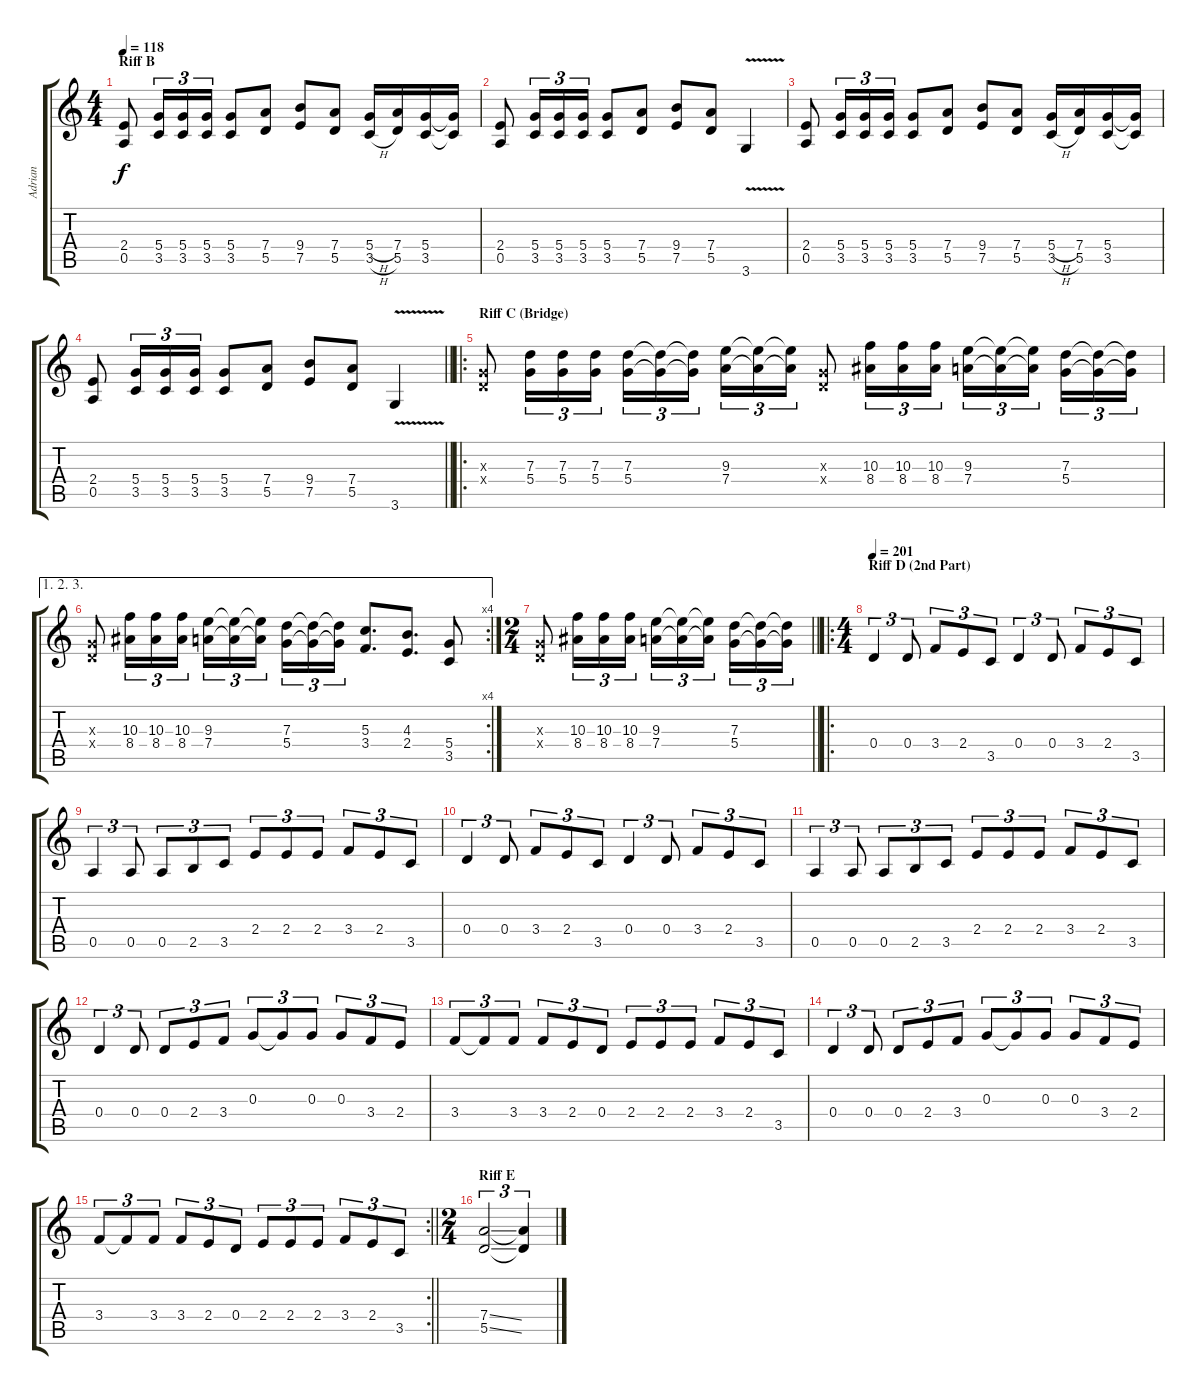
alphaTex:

\track ("Adrian" "Adrian") {instrument distortionguitar}
\staff {score tabs}
\tuning (E4 B3 G3 D3 A2 E2) {hide}
\ts (4 4)
\section ("" "Riff B")
\tempo 118
\clef g2
\ks c
(2.4 0.5).8{dy f} (5.4 3.5).16{tu (3 2)} (5.4 3.5).16{tu (3 2)} (5.4 3.5).16{tu (3 2)} (5.4 3.5).8 (7.4 5.5).8 (9.4 7.5).8 (7.4 5.5).8 (5.4{h} 3.5{h}).16 (7.4 5.5).16 (5.4 3.5).16 (5.4{t} 3.5{t}).16 |
(2.4 0.5).8 (5.4 3.5).16{tu (3 2)} (5.4 3.5).16{tu (3 2)} (5.4 3.5).16{tu (3 2)} (5.4 3.5).8 (7.4 5.5).8 (9.4 7.5).8 (7.4 5.5).8 3.6{v}.4 |
(2.4 0.5).8 (5.4 3.5).16{tu (3 2)} (5.4 3.5).16{tu (3 2)} (5.4 3.5).16{tu (3 2)} (5.4 3.5).8 (7.4 5.5).8 (9.4 7.5).8 (7.4 5.5).8 (5.4{h} 3.5{h}).16 (7.4 5.5).16 (5.4 3.5).16 (5.4{t} 3.5{t}).16 |
\barLineRight lightlight
(2.4 0.5).8 (5.4 3.5).16{tu (3 2)} (5.4 3.5).16{tu (3 2)} (5.4 3.5).16{tu (3 2)} (5.4 3.5).8 (7.4 5.5).8 (9.4 7.5).8 (7.4 5.5).8 3.6{v}.4 |
\ro
\section ("" "Riff C (Bridge)")
(0.3{x} 0.4{x}).8 (7.3 5.4).16{tu (3 2)} (7.3 5.4).16{tu (3 2)} (7.3 5.4).16{tu (3 2)} (7.3 5.4).16{tu (3 2)} (7.3{t} 5.4{t}).16{tu (3 2)} (7.3{t} 5.4{t}).16{tu (3 2) beam splitsecondary} (9.3 7.4).16{tu (3 2)} (9.3{t} 7.4{t}).16{tu (3 2)} (9.3{t} 7.4{t}).16{tu (3 2)} (0.3{x} 0.4{x}).8 (10.3 8.4).16{tu (3 2)} (10.3 8.4).16{tu (3 2)} (10.3 8.4).16{tu (3 2)} (9.3 7.4).16{tu (3 2)} (9.3{t} 7.4{t}).16{tu (3 2)} (9.3{t} 7.4{t}).16{tu (3 2) beam splitsecondary} (7.3 5.4).16{tu (3 2)} (7.3{t} 5.4{t}).16{tu (3 2)} (7.3{t} 5.4{t}).16{tu (3 2)} |
\ae (1 2 3)
\rc 4
(0.3{x} 0.4{x}).8 (10.3 8.4).16{tu (3 2)} (10.3 8.4).16{tu (3 2)} (10.3 8.4).16{tu (3 2)} (9.3 7.4).16{tu (3 2)} (9.3{t} 7.4{t}).16{tu (3 2)} (9.3{t} 7.4{t}).16{tu (3 2) beam splitsecondary} (7.3 5.4).16{tu (3 2)} (7.3{t} 5.4{t}).16{tu (3 2)} (7.3{t} 5.4{t}).16{tu (3 2)} (5.3 3.4).8{d} (4.3 2.4).8{d} (5.4 3.5).8 |
\ts (2 4)
\barLineRight lightlight
(0.3{x} 0.4{x}).8 (10.3 8.4).16{tu (3 2)} (10.3 8.4).16{tu (3 2)} (10.3 8.4).16{tu (3 2)} (9.3 7.4).16{tu (3 2)} (9.3{t} 7.4{t}).16{tu (3 2)} (9.3{t} 7.4{t}).16{tu (3 2) beam splitsecondary} (7.3 5.4).16{tu (3 2)} (7.3{t} 5.4{t}).16{tu (3 2)} (7.3{t} 5.4{t}).16{tu (3 2)} |
\ro
\ts (4 4)
\section ("" "Riff D (2nd Part)")
\tempo 201
0.4.4{tu (3 2)} 0.4.8{tu (3 2)} 3.4.8{tu (3 2)} 2.4.8{tu (3 2)} 3.5.8{tu (3 2)} 0.4.4{tu (3 2)} 0.4.8{tu (3 2)} 3.4.8{tu (3 2)} 2.4.8{tu (3 2)} 3.5.8{tu (3 2)} |
0.5.4{tu (3 2)} 0.5.8{tu (3 2)} 0.5.8{tu (3 2)} 2.5.8{tu (3 2)} 3.5.8{tu (3 2)} 2.4.8{tu (3 2)} 2.4.8{tu (3 2)} 2.4.8{tu (3 2)} 3.4.8{tu (3 2)} 2.4.8{tu (3 2)} 3.5.8{tu (3 2)} |
0.4.4{tu (3 2)} 0.4.8{tu (3 2)} 3.4.8{tu (3 2)} 2.4.8{tu (3 2)} 3.5.8{tu (3 2)} 0.4.4{tu (3 2)} 0.4.8{tu (3 2)} 3.4.8{tu (3 2)} 2.4.8{tu (3 2)} 3.5.8{tu (3 2)} |
0.5.4{tu (3 2)} 0.5.8{tu (3 2)} 0.5.8{tu (3 2)} 2.5.8{tu (3 2)} 3.5.8{tu (3 2)} 2.4.8{tu (3 2)} 2.4.8{tu (3 2)} 2.4.8{tu (3 2)} 3.4.8{tu (3 2)} 2.4.8{tu (3 2)} 3.5.8{tu (3 2)} |
0.4.4{tu (3 2)} 0.4.8{tu (3 2)} 0.4.8{tu (3 2)} 2.4.8{tu (3 2)} 3.4.8{tu (3 2)} 0.3.8{tu (3 2)} 0.3{t}.8{tu (3 2)} 0.3.8{tu (3 2)} 0.3.8{tu (3 2)} 3.4.8{tu (3 2)} 2.4.8{tu (3 2)} |
3.4.8{tu (3 2)} 3.4{t}.8{tu (3 2)} 3.4.8{tu (3 2)} 3.4.8{tu (3 2)} 2.4.8{tu (3 2)} 0.4.8{tu (3 2)} 2.4.8{tu (3 2)} 2.4.8{tu (3 2)} 2.4.8{tu (3 2)} 3.4.8{tu (3 2)} 2.4.8{tu (3 2)} 3.5.8{tu (3 2)} |
0.4.4{tu (3 2)} 0.4.8{tu (3 2)} 0.4.8{tu (3 2)} 2.4.8{tu (3 2)} 3.4.8{tu (3 2)} 0.3.8{tu (3 2)} 0.3{t}.8{tu (3 2)} 0.3.8{tu (3 2)} 0.3.8{tu (3 2)} 3.4.8{tu (3 2)} 2.4.8{tu (3 2)} |
\rc 2
\barLineRight lightlight
3.4.8{tu (3 2)} 3.4{t}.8{tu (3 2)} 3.4.8{tu (3 2)} 3.4.8{tu (3 2)} 2.4.8{tu (3 2)} 0.4.8{tu (3 2)} 2.4.8{tu (3 2)} 2.4.8{tu (3 2)} 2.4.8{tu (3 2)} 3.4.8{tu (3 2)} 2.4.8{tu (3 2)} 3.5.8{tu (3 2)} |
\ts (2 4)
\section ("" "Riff E")
(7.4{ss} 5.5{ss}).2{tu (3 2)} (7.4{t} 5.5{t}).4{tu (3 2)}
